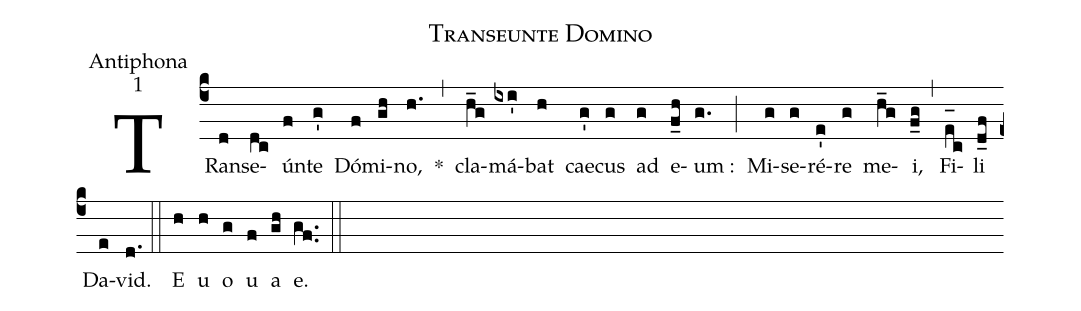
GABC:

name:Transeunte Domino;
office-part:Antiphona;
mode:1;
%%
(c4) TRans(d)e(dc)ún(f)te(g') Dó(f)mi(gh)no,(h.) *(,) cla(h_g)má(ixi')bat(h) cae(g')cus(g) ad(g) e(f_h)um :(g.) (;) Mi(g)se(g)ré(e')re(g) me(h_g)i,(f_g) (,) Fi(e_[oh:h]c)li(d_f) Da(e)vid.(d.) (::) <eu>E(h) u(h) o(g) u(f) a(gh) e.</eu>(gf..) (::)
